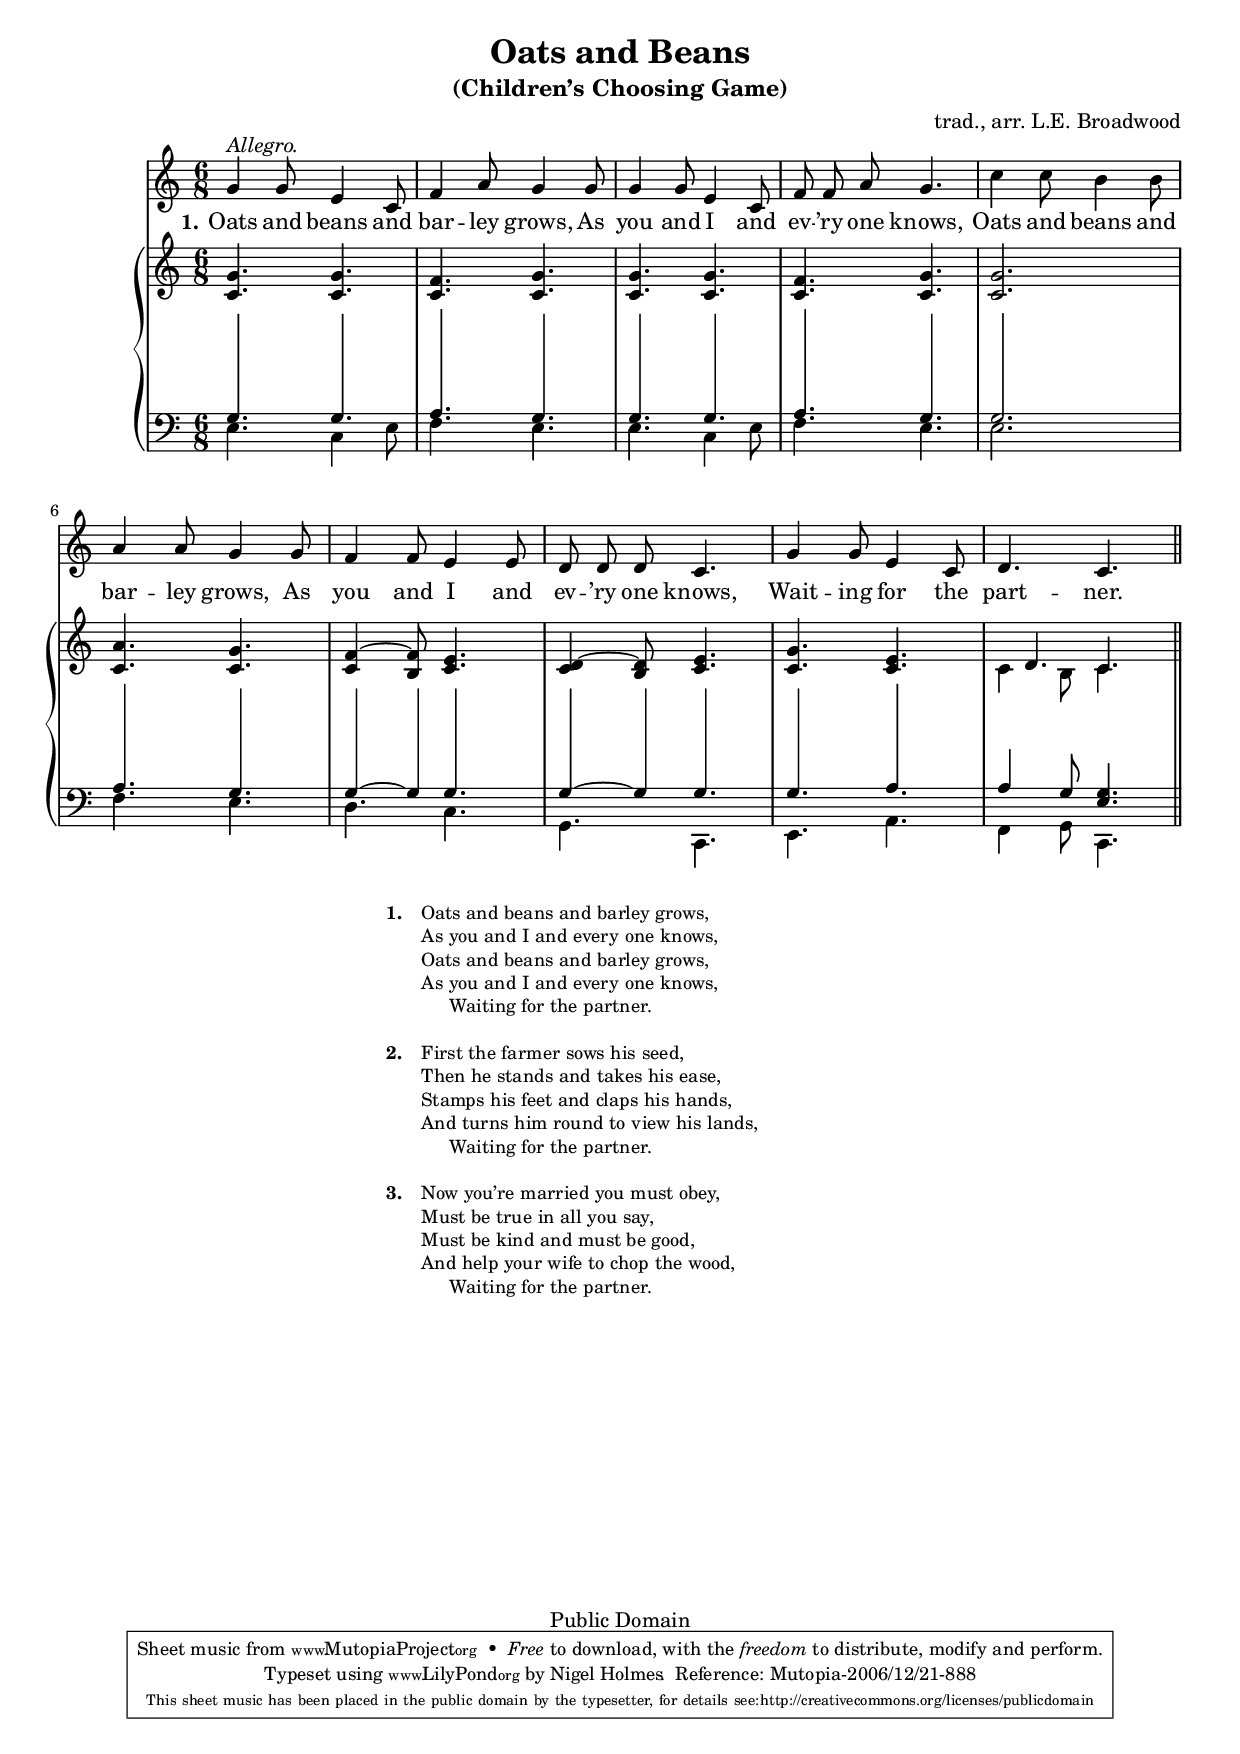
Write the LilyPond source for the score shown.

#(ly:set-option 'point-and-click #f)
\version "2.10.0"
\header {
    title = "Oats and Beans"
    subtitle = "(Children’s Choosing Game)"
    composer = "trad., arr. L.E. Broadwood"
   
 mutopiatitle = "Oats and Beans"
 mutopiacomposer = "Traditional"
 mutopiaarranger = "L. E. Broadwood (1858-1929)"
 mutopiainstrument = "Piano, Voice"
 date = "1893"
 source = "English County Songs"
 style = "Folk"
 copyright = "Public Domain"
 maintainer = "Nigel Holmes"
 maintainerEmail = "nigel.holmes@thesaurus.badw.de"
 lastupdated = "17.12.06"


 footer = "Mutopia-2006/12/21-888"
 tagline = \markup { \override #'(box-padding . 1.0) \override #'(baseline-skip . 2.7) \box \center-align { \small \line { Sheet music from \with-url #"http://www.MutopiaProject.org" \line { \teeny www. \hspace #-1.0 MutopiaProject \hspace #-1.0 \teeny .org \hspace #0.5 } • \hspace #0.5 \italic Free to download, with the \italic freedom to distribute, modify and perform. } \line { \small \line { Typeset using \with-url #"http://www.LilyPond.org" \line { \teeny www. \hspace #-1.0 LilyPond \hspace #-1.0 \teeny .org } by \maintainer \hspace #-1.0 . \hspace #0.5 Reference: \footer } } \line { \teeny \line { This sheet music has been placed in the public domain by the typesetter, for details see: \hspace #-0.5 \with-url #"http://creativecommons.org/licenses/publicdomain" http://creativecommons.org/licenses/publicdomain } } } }
}


#(set-global-staff-size 18)

\paper  {
    %#(set-paper-size "a4")
    raggedbottom = ##t 
    }

melody = \relative c'' \context Voice = "singer"
{
    \autoBeamOff
    \set Staff.midiInstrument = "flute"
     \key c\major
     \time 6/8
     \clef treble 
    g4^\markup{\italic Allegro.} g8 e4 c8 f4 a8 g4 g8 g4 g8 e4 c8 f8 f a g4. 
    c4 c8 b4 b8 a4 a8 g4 g8 f4 f8 e4 e8 d8 d d c4.
    g'4 g8 e4 c8 d4. c4.
     \bar "||"
}

text = \lyricmode {
    \set stanza = "1."
   Oats and beans and bar -- ley grows, As you and I and ev -- ’ry one knows,
    Oats and beans and bar -- ley grows, As you and I and ev -- ’ry one knows, 
    Wait -- ing for the part -- ner.
}

stemExtend =  \override Stem #'length = #22
noFlag = \once \override Stem #'flag-style = #'no-flag
pianoRH = \relative c'{
    \key c\major    
    <c g'>4. <c g'> <c f> <c g'> <c g'> <c g'> <c f> <c g'> <c g'>2. 
    <c a'>4. <c g'> \tieUp <c f>4 ~<b f'>8 <c e>4. <c d>4~<b d>8 <c e>4. 
    <c g'> <c e> %{\once \override NoteColumn #'force-hshift = #1.7%} <<{ \stemUp 
        \once \override NoteColumn #'force-hshift = #1.7
     d4. c}\\{\stemDown c4 b8 c4.}>>    
}

pianoLH = \relative c{
    \key c\major
    \clef bass
    <<{\stemDown e4. c4 e8 f4. e e c4 e8 f4. e e2. f4. e d c g c, e a f4 g8 c,4.}\\
        {\stemUp \stemExtend g''4. g a g g g  a g g2. a4. g \tieUp g4~ \noFlag g8 g4. g4~ \noFlag g8 g4. g a \override Stem#'length = # 8 a4 g8 <e g>4.}>>
   
}




\book{
    \score{<<
        \new Staff{   \melody}
        \lyricsto "singer"\new Lyrics \text
        \new PianoStaff<<
           %{ \set PianoStaff.instrumentName = \markup {
                \bold
                \bigger} %}
            \new Staff\pianoRH
            \new Staff\pianoLH
            >>
        >>
        \layout {}
        
  \midi {
    \context {
      \Score
      tempoWholesPerMinute = #(ly:make-moment 200 8)
      }
    }


    }
 \markup {
    \small \override #'(baseline-skip . 2.5) {
        \hspace #35.0
        \column {\bold 1. " " " " " " " " " "  \bold 2. " " " " " " " " " " \bold 3.}
        \hspace #1.5
        \column {
           \line { Oats and beans and barley grows,}
           \line {As you and I and every one knows,}
           \line { Oats and beans and barley grows,}
           \line {As you and I and every one knows,}
           \line {\hspace #3.0 Waiting for the partner.}
          \line {" "}
          \line { First the farmer sows his seed,}
          \line { Then he stands and takes his ease,}
          \line { Stamps his feet and claps his hands,}
          \line { And turns him round to view his lands,}
          \line {\hspace #3.0 Waiting for the partner.}
          \line {" "}
          \line { Now you’re married you must obey,}
          \line { Must be true in all you say,}
          \line { Must be kind and must be good,}
          \line { And help your wife to chop the wood,}
          \line {\hspace #3.0 Waiting for the partner.}
        }
    }
    }
}

